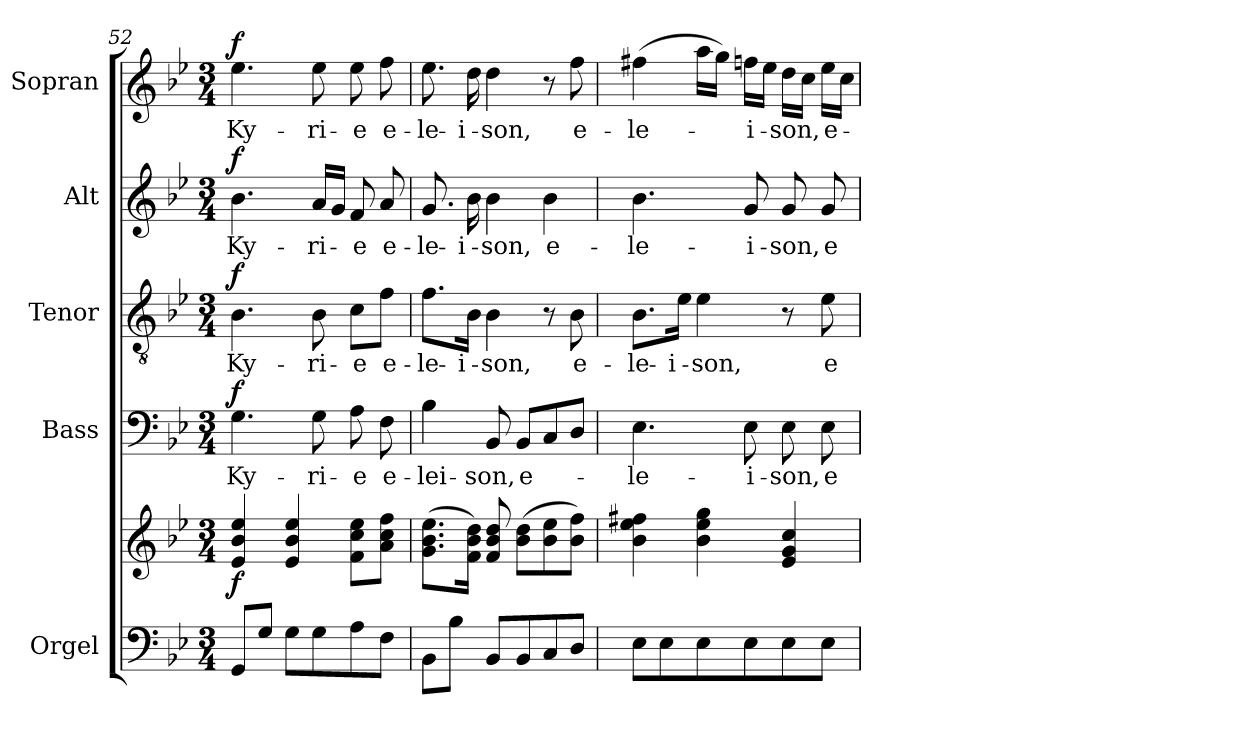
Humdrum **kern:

**kern	**kern	**dynam	**kern	**text	**dynam	**kern	**text	**dynam	**kern	**text	**dynam	**kern	**text	**dynam
*part5	*part5	*part5	*part4	*part4	*part4	*part3	*part3	*part3	*part2	*part2	*part2	*part1	*part1	*part1
*staff6	*staff5	*staff5/6	*staff4	*staff4	*staff4	*staff3	*staff3	*staff3	*staff2	*staff2	*staff2	*staff1	*staff1	*staff1
*I"Orgel	*	*	*I"Bass	*	*	*I"Tenor	*	*	*I"Alt	*	*	*I"Sopran	*	*
*I'Org.	*	*	*I'B.	*	*	*I'T.	*	*	*I'A.	*	*	*I'S.	*	*
*clefF4	*clefG2	*	*clefF4	*	*	*clefGv2	*	*	*clefG2	*	*	*clefG2	*	*
*k[b-e-]	*k[b-e-]	*	*k[b-e-]	*	*	*k[b-e-]	*	*	*k[b-e-]	*	*	*k[b-e-]	*	*
*B-:	*B-:	*	*B-:	*	*	*B-:	*	*	*B-:	*	*	*B-:	*	*
*M3/4	*M3/4	*	*M3/4	*	*	*M3/4	*	*	*M3/4	*	*	*M3/4	*	*
=52	=52	=52	=52	=52	=52	=52	=52	=52	=52	=52	=52	=52	=52	=52
!	!	!LO:DY:b	!	!LO:LY:b	!LO:DY:a	!	!LO:LY:b	!LO:DY:a	!	!LO:LY:b	!LO:DY:a	!	!LO:LY:b	!LO:DY:a
8GG/L	4e-/ 4b-/ 4ee-/	f	4.G\	Ky-	f	4.B-\	Ky-	f	4.b-\	Ky-	f	4.ee-\	Ky-	f
8G/J	.	.	.	.	.	.	.	.	.	.	.	.	.	.
8G\L	4e-/ 4b-/ 4ee-/	.	.	.	.	.	.	.	.	.	.	.	.	.
!	!	!	!	!LO:LY:b	!	!	!LO:LY:b	!	!	!LO:LY:b	!	!	!LO:LY:b	!
8G\	.	.	8G\	-ri-	.	8B-\	-ri-	.	16a/LL	-ri-	.	8ee-\	-ri-	.
.	.	.	.	.	.	.	.	.	16g/JJ	.	.	.	.	.
!	!	!	!	!LO:LY:b	!	!	!LO:LY:b	!	!	!LO:LY:b	!	!	!LO:LY:b	!
8A\	8f\ 8cc\ 8ee-\L	.	8A\	-e	.	8c\L	-e	.	8f/	-e	.	8ee-\	-e	.
!	!	!	!	!LO:LY:b	!	!	!LO:LY:b	!	!	!LO:LY:b	!	!	!LO:LY:b	!
8F\J	8a\ 8cc\ 8ff\J	.	8F\	e-	.	8f\J	e-	.	8a/	e-	.	8ff\	e-	.
=53	=53	=53	=53	=53	=53	=53	=53	=53	=53	=53	=53	=53	=53	=53
!	!	!	!	!LO:LY:b	!	!	!LO:LY:b	!	!	!LO:LY:b	!	!	!LO:LY:b	!
8BB-\L	(>8.g\ 8.b-\ 8.ee-\L	.	4B-\	-lei-	.	8.f\L	-le-	.	8.g/	-le-	.	8.ee-\	-le-	.
8B-\J	.	.	.	.	.	.	.	.	.	.	.	.	.	.
!	!	!	!	!	!	!	!LO:LY:b	!	!	!LO:LY:b	!	!	!LO:LY:b	!
.	16f\ 16b-\ 16dd\Jk)	.	.	.	.	16B-\Jk	-i-	.	16b-\	-i-	.	16dd\	-i-	.
!	!	!	!	!LO:LY:b	!	!	!LO:LY:b	!	!	!LO:LY:b	!	!	!LO:LY:b	!
8BB-/L	8f/ 8b-/ 8dd/	.	8BB-/	-son,	.	4B-\	-son,	.	4b-\	-son,	.	4dd\	-son,	.
!	!	!	!	!LO:LY:b	!	!	!	!	!	!	!	!	!	!
8BB-/	(>8b-\ 8dd\L	.	8BB-/L	e-	.	.	.	.	.	.	.	.	.	.
!	!	!	!	!	!	!	!	!	!	!LO:LY:b	!	!	!	!
8C/	8b-\ 8ee-\	.	8C/	.	.	8r	.	.	4b-\	e-	.	8r	.	.
!	!	!	!	!	!	!	!LO:LY:b	!	!	!	!	!	!LO:LY:b	!
8D/J	8b-\ 8ff\J)	.	8D/J	.	.	8B-\	e-	.	.	.	.	8ff\	e-	.
!!LO:LB:g=z
=54	=54	=54	=54	=54	=54	=54	=54	=54	=54	=54	=54	=54	=54	=54
!	!	!	!	!LO:LY:b	!	!	!LO:LY:b	!	!	!LO:LY:b	!	!	!LO:LY:b	!
8E-\L	4b-\ 4ee-\ 4ff#X\	.	4.E-\	-le-	.	8.B-\L	-le-	.	4.b-\	-le-	.	(>4ff#X\	-le-	.
8E-\	.	.	.	.	.	.	.	.	.	.	.	.	.	.
!	!	!	!	!	!	!	!LO:LY:b	!	!	!	!	!	!	!
.	.	.	.	.	.	16e-\Jk	-i-	.	.	.	.	.	.	.
!	!	!	!	!	!	!	!LO:LY:b	!	!	!	!	!	!	!
8E-\	4b-\ 4ee-\ 4gg\	.	.	.	.	4e-\	-son,	.	.	.	.	16aa\LL	.	.
.	.	.	.	.	.	.	.	.	.	.	.	16gg\JJ)	.	.
!	!	!	!	!LO:LY:b	!	!	!	!	!	!LO:LY:b	!	!	!LO:LY:b	!
8E-\	.	.	8E-\	-i-	.	.	.	.	8g/	-i-	.	16ffn\LL	-i-	.
.	.	.	.	.	.	.	.	.	.	.	.	16ee-\JJ	.	.
!	!	!	!	!LO:LY:b	!	!	!	!	!	!LO:LY:b	!	!	!LO:LY:b	!
8E-\	4e-/ 4g/ 4cc/	.	8E-\	-son,	.	8r	.	.	8g/	-son,	.	16dd\LL	-son,	.
.	.	.	.	.	.	.	.	.	.	.	.	16cc\JJ	.	.
!	!	!	!	!LO:LY:b	!	!	!LO:LY:b	!	!	!LO:LY:b	!	!	!LO:LY:b	!
8E-\J	.	.	8E-\	e-	.	8e-\	e-	.	8g/	e-	.	16ee-\LL	e-	.
.	.	.	.	.	.	.	.	.	.	.	.	16cc\JJ	.	.
=	=	=	=	=	=	=	=	=	=	=	=	=	=	=
*-	*-	*-	*-	*-	*-	*-	*-	*-	*-	*-	*-	*-	*-	*-
